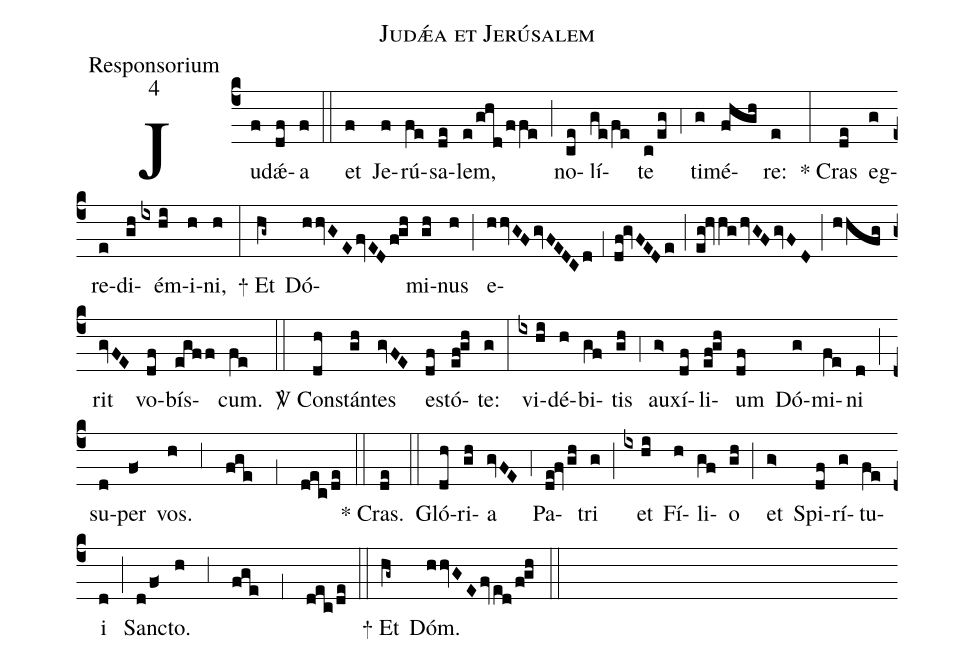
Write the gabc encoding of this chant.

name:Judǽa et Jerúsalem;
office-part:Responsorium;
mode:4;
%%
(c4) Jud(f)ǽ(df)a(f) (::) et(f) Je(f)rú(fe)sa(de)lem,(e/ghd/f/fe) (;) no(ce)lí(ge/fe)te(c/eg) (,4) ti(g)mé(fhgh)re:(e) (:)

<sp>*</sp> Cras(de) eg(g)re(e)di(gh)ém(ix/hi)i(h)ni,(h) (:)

<sp>+</sp> Et(hg~) Dó(h/hvGEfvED/f!gh)mi(gh)nus(h) (;) e(h/hvGF/gvFEDCd,1df!gvFEDe;eg!hv/hg/hvGF/gvFD;h/hfg)rit(gvFE) vo(df)bís(egf/f)cum.(fe) (::)

<sp>V/</sp> Con(dh)stán(gh)tes(gvFE) es(df)tó(ef!gh)te:(g) (:) vi(ix/hi)dé(h)bi(gf)tis(gh) (,4) au(g>)xí(df)li(ef!gh)um(df) Dó(g)mi(fe)ni(d) (;) su(d)per(f<) vos.(h ,3 fge ,1 dec/de) (::)

<sp>*</sp> Cras.(de) (::)

Gló(dh)ri(gh)a(gvFE) (,4) Pa(de!fv/gh)tri(g) (;) et(ix/hi) Fí(h)li(gf)o(gh) (;) et(g>) Spi(df)rí(g)tu(fe)i(d) (;) San(d/f<)cto.(h ,3 fge ,1 dec/de) (::)

<sp>+</sp> Et(hg~) Dóm.(h/hvGEfved/f!gh) (::)
